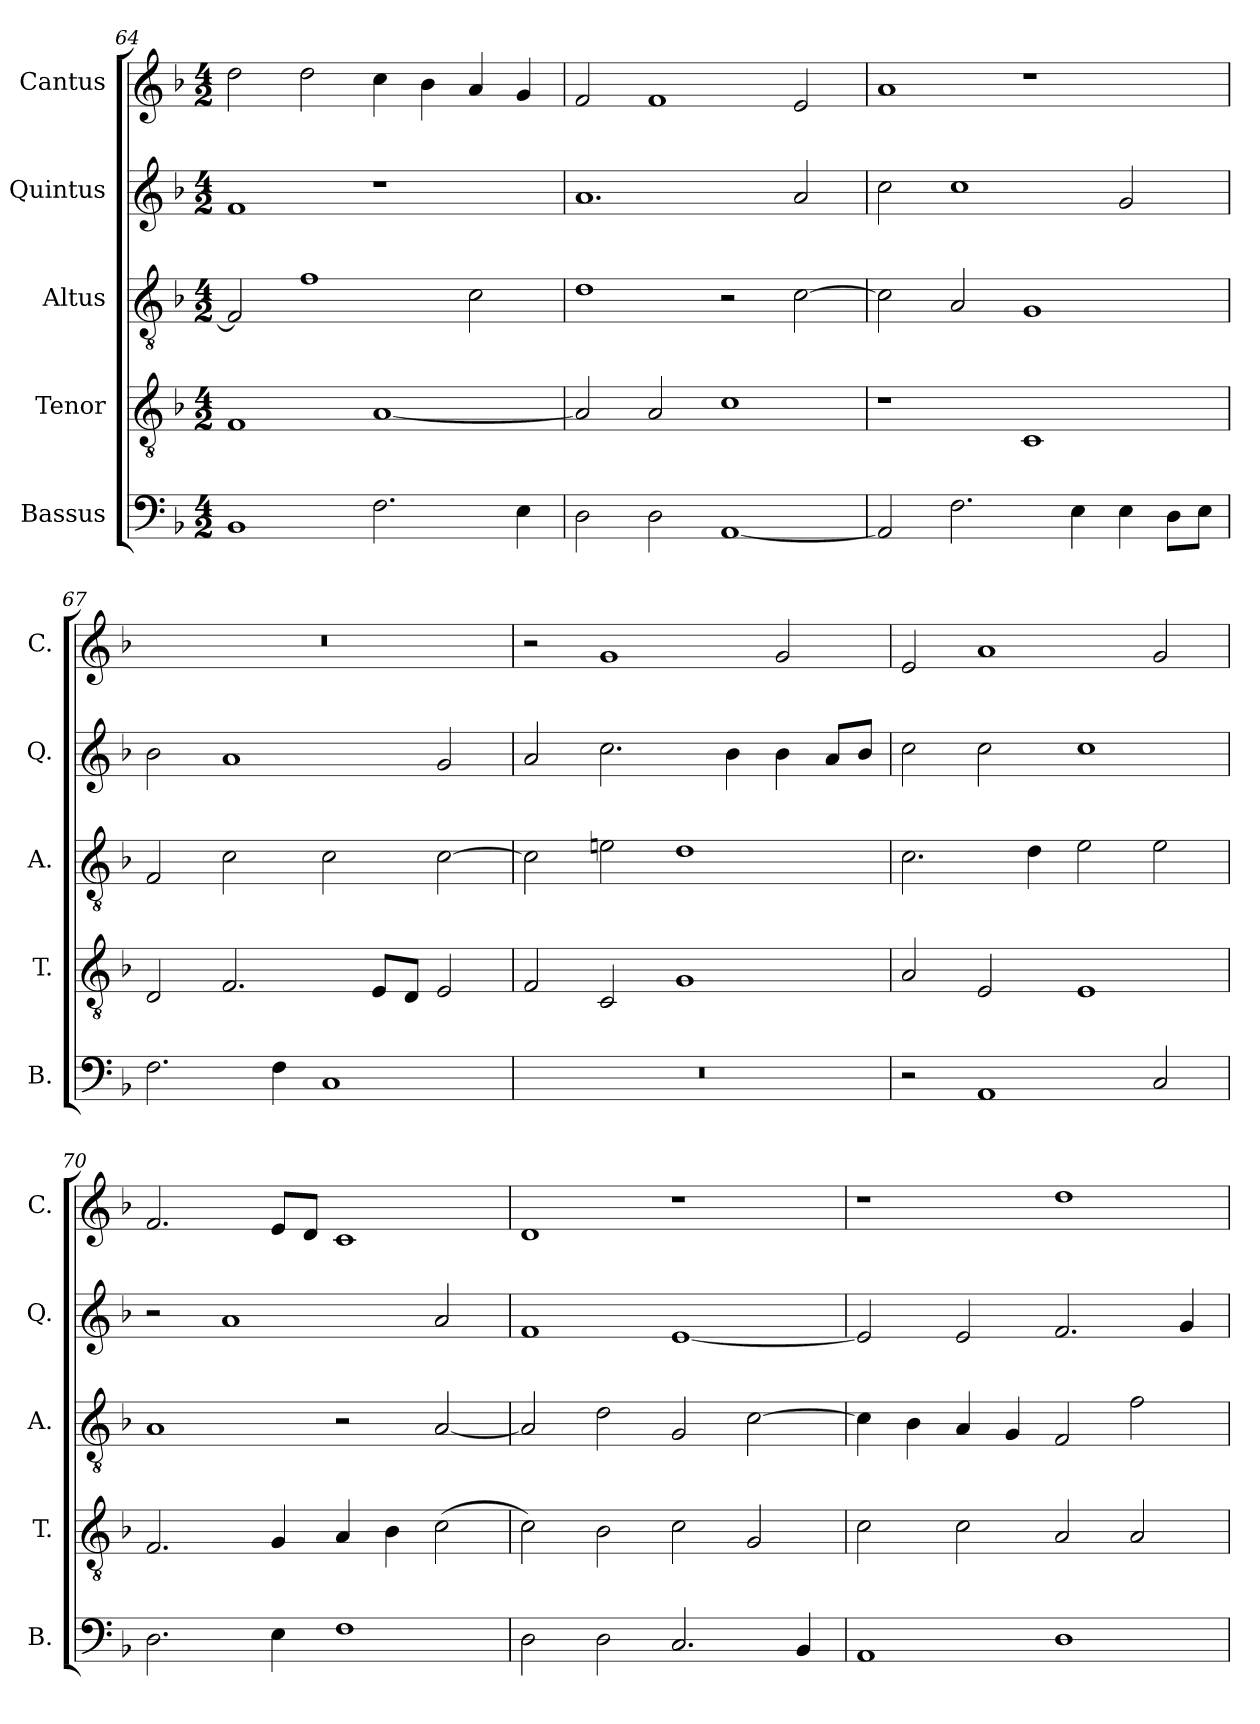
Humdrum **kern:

**kern	**kern	**kern	**kern	**kern
*part5	*part4	*part3	*part2	*part1
*staff5	*staff4	*staff3	*staff2	*staff1
*I"Bassus	*I"Tenor	*I"Altus	*I"Quintus	*I"Cantus
*I'B.	*I'T.	*I'A.	*I'Q.	*I'C.
*clefF4	*clefGv2	*clefGv2	*clefG2	*clefG2
*k[b-]	*k[b-]	*k[b-]	*k[b-]	*k[b-]
*F:	*F:	*F:	*F:	*F:
*M4/2	*M4/2	*M4/2	*M4/2	*M4/2
=64	=64	=64	=64	=64
1BB-	1F	2F/]	1f	2dd\
.	.	1f	.	2dd\
2.F\	[1A	.	1r	4cc\
.	.	.	.	4b-\
.	.	2c\	.	4a/
4E\	.	.	.	4g/
=65	=65	=65	=65	=65
2D\	2A/]	1d	1.a	2f/
2D\	2A/	.	.	1f
[1AA	1c	2r	.	.
.	.	[2c\	2a/	2e/
=66	=66	=66	=66	=66
2AA/]	1r	2c\]	2cc\	1a
2.F\	.	2A/	1cc	.
.	1C	1G	.	1r
4E\	.	.	.	.
4E\	.	.	2g/	.
8D\L	.	.	.	.
8E\J	.	.	.	.
=67	=67	=67	=67	=67
2.F\	2D/	2F/	2b-\	0r
.	2.F/	2c\	1a	.
4F\	.	.	.	.
1C	.	2c\	.	.
.	8E/L	.	.	.
.	8D/J	.	.	.
.	2E/	[2c\	2g/	.
=68	=68	=68	=68	=68
0r	2F/	2c\]	2a/	2r
.	2C/	2en\	2.cc\	1g
.	1G	1d	.	.
.	.	.	4b-\	.
.	.	.	4b-\	2g/
.	.	.	8a/L	.
.	.	.	8b-/J	.
=69	=69	=69	=69	=69
2r	2A/	2.c\	2cc\	2e/
1AA	2E/	.	2cc\	1a
.	.	4d\	.	.
.	1E	2e\	1cc	.
2C/	.	2e\	.	2g/
=70	=70	=70	=70	=70
2.D\	2.F/	1A	2r	2.f/
.	.	.	1a	.
4E\	4G/	.	.	8e/L
.	.	.	.	8d/J
1F	4A/	2r	.	1c
.	4B-\	.	.	.
.	(>2c\	[2A/	2a/	.
=71	=71	=71	=71	=71
2D\	2c\)	2A/]	1f	1d
2D\	2B-\	2d\	.	.
2.C/	2c\	2G/	[1e	1r
.	2G/	[2c\	.	.
4BB-/	.	.	.	.
=72	=72	=72	=72	=72
1AA	2c\	4c\]	2e/]	1r
.	.	4B-\	.	.
.	2c\	4A/	2e/	.
.	.	4G/	.	.
1D	2A/	2F/	2.f/	1dd
.	2A/	2f\	.	.
.	.	.	4g/	.
=	=	=	=	=
*-	*-	*-	*-	*-
